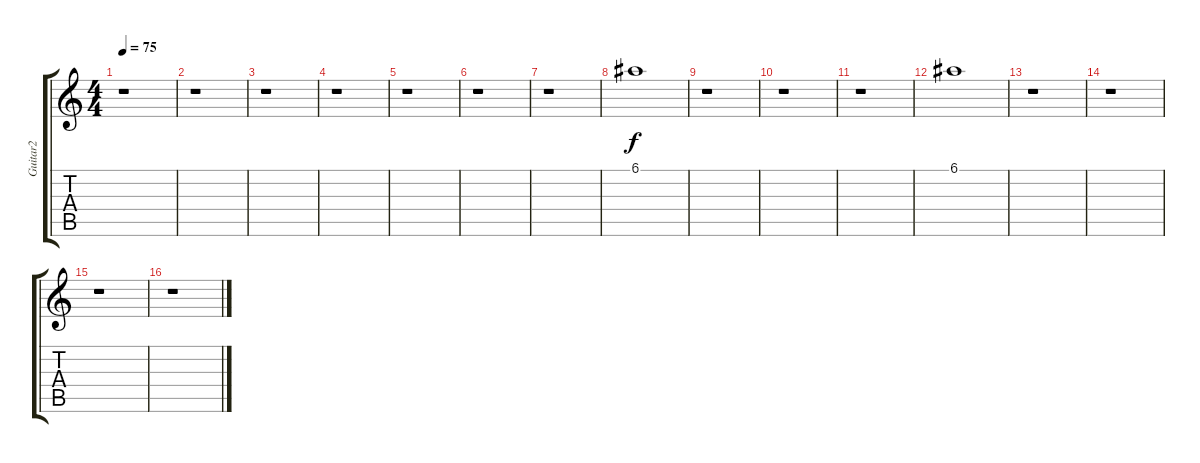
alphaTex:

\track ("Guitar2" "Guitar2") {instrument distortionguitar}
\staff {score tabs}
\tuning (E4 B3 G3 D3 A2 E2) {hide}
\ts (4 4)
\tempo 75
\clef g2
\ks c
r.1{dy f instrument distortionguitar} |
r.1 |
r.1 |
r.1 |
r.1 |
r.1 |
r.1 |
6.1.1 |
r.1 |
r.1 |
r.1 |
6.1.1 |
r.1 |
r.1 |
r.1 |
r.1
